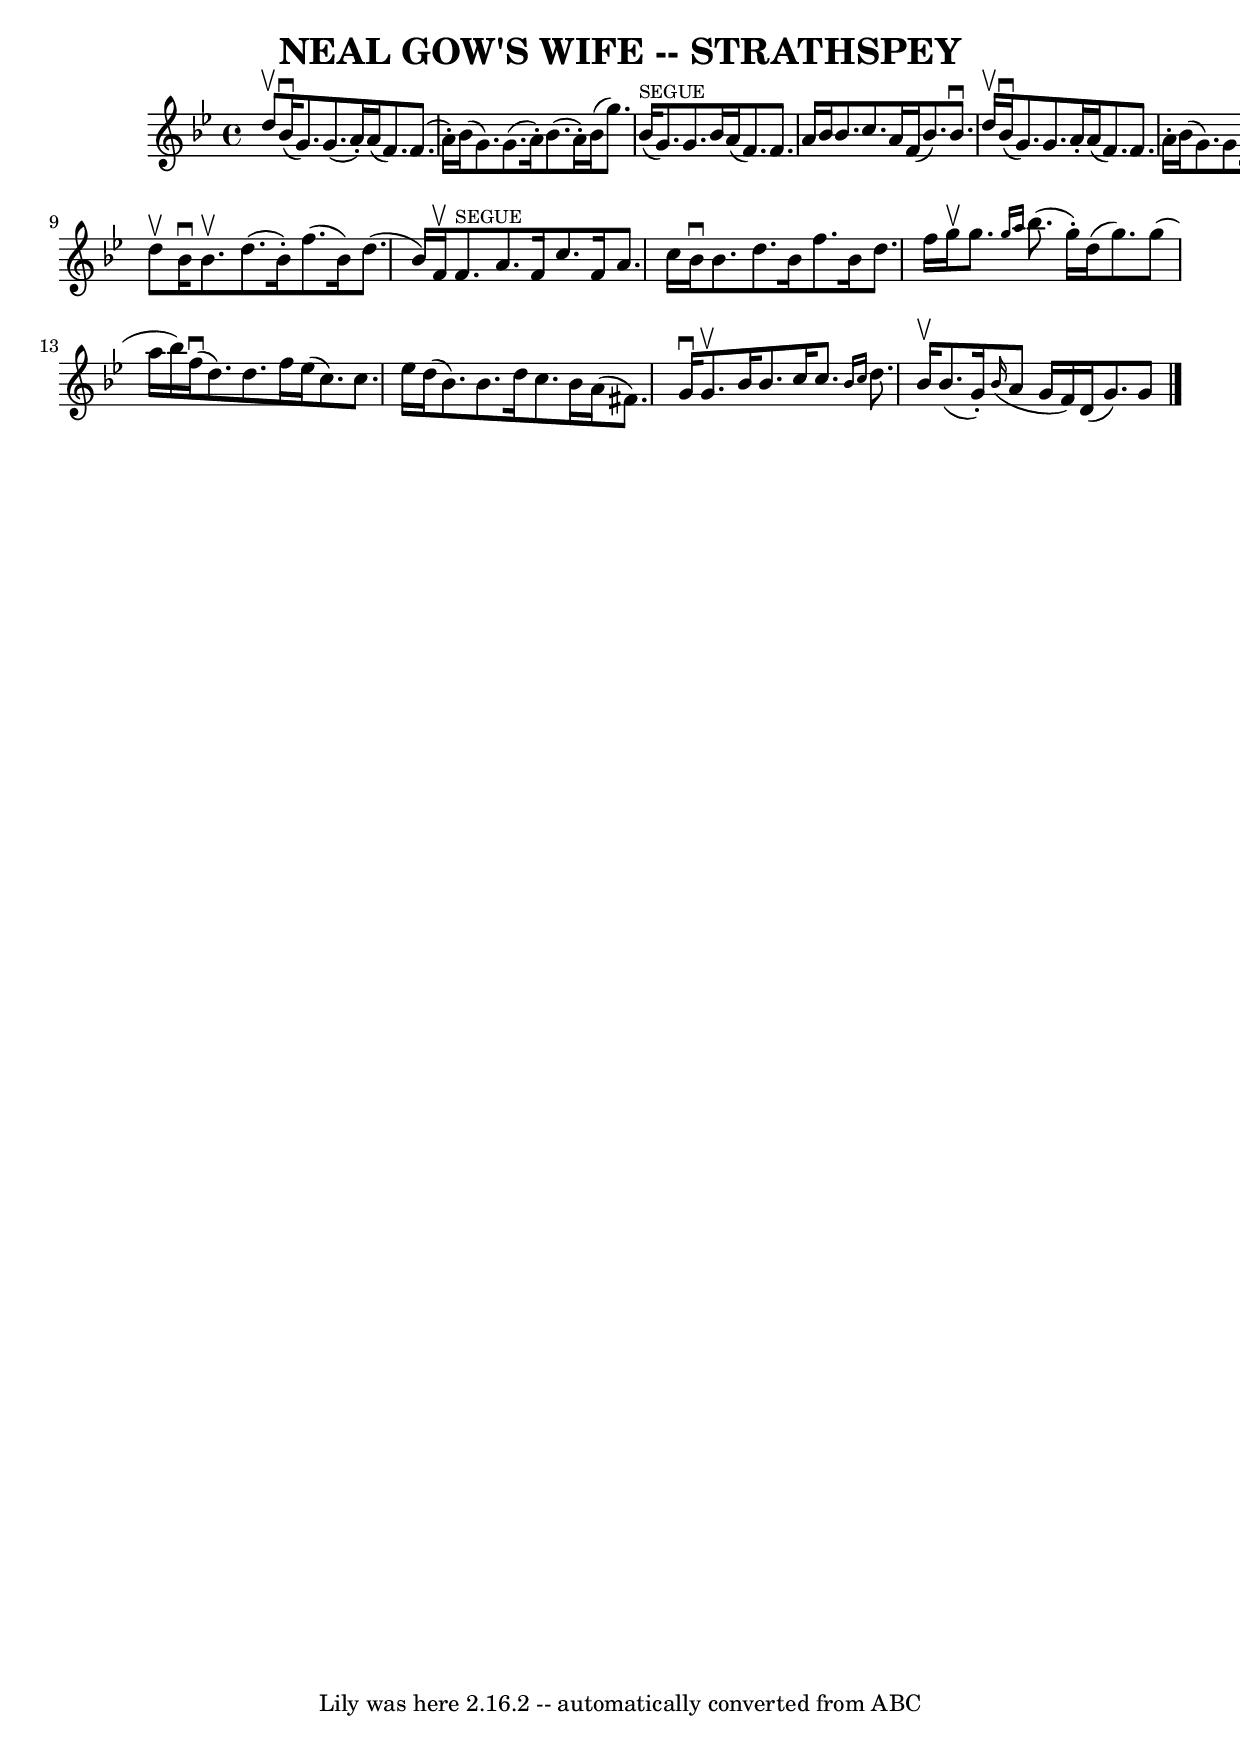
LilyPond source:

\version "2.7.40"
\include "Mammoth.ily"
\header {
	%% book = "Ryan's Mammoth Collection of Fiddle Tunes"
	crossRefNumber = "1"
	footnotes = ""
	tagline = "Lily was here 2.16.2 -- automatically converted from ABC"
	title = "NEAL GOW'S WIFE -- STRATHSPEY"
}
voicedefault =  {


 \override Staff.TimeSignature #'style = #'C
 \time 4/4 \key g \minor d''8^\upbow       |
 bes'16 (^\downbow   
g'8.) g'8. (a'16 -.) a'16 (f'8.) f'8. (a'16 -.)   
|
 bes'16 (g'8.) g'8. (a'16 -.) bes'8. (a'16 -.)   
bes'16 (g''8.)       |
 bes'16^\segue(g'8.) g'8.    
bes'16 a'16 (f'8.) f'8. a'16    |
 bes'16 bes'8.    
c''8. a'16 f'16 (bes'8.) bes'8.^\downbow d''16^\upbow   
|
     |
 bes'16 (^\downbow g'8.) g'8. a'16 -. a'16 
(f'8.) f'8. a'16 -.   |
 bes'16 (g'8.) g'8. a'16 
-. bes'8. a'16 -. bes'16 (g''8.)       |
 bes'16 (g'8.  
-) g'8. bes'16 a'16 (f'8.) f'8. a'16    |
 bes'16    
bes'8. c''8. a'16 f'16 (bes'8.) bes'8    \bar "|." d''8 
^\upbow       |
 bes'16^\downbow bes'8.^\upbow d''8. (bes'16 
-.) f''8. (bes'16) d''8. (bes'16)   |
 f'16^\upbow   
f'8.^\segue a'8. f'16 c''8. f'16 a'8. c''16        |
  
 bes'16^\downbow bes'8. d''8. bes'16 f''8. bes'16 d''8.    
f''16    |
 g''16^\upbow g''8.  \grace { g''16 a''16  }   
bes''8. (g''16 -.) d''16 (g''8.) g''8 (a''16 bes''16)   
|
     |
 f''16 (^\downbow d''8.) d''8. f''16    
ees''16 (c''8.) c''8. ees''16    |
 d''16 (bes'8.)   
bes'8. d''16 c''8. bes'16 a'16 (fis'8.)       |
 g'16 
^\downbow g'8.^\upbow bes'16 bes'8. c''16 c''8.  \grace {    
bes'16 c''16  } d''8. bes'16^\upbow   |
 bes'8. (g'16 -.) 
  \grace { bes'16 (} a'8 g'16 f'16) d'16 (g'8.) g'8    
\bar "|."   
}

\score{
    <<

	\context Staff="default"
	{
	    \voicedefault 
	}

    >>
	\layout {
	}
	\midi {}
}
